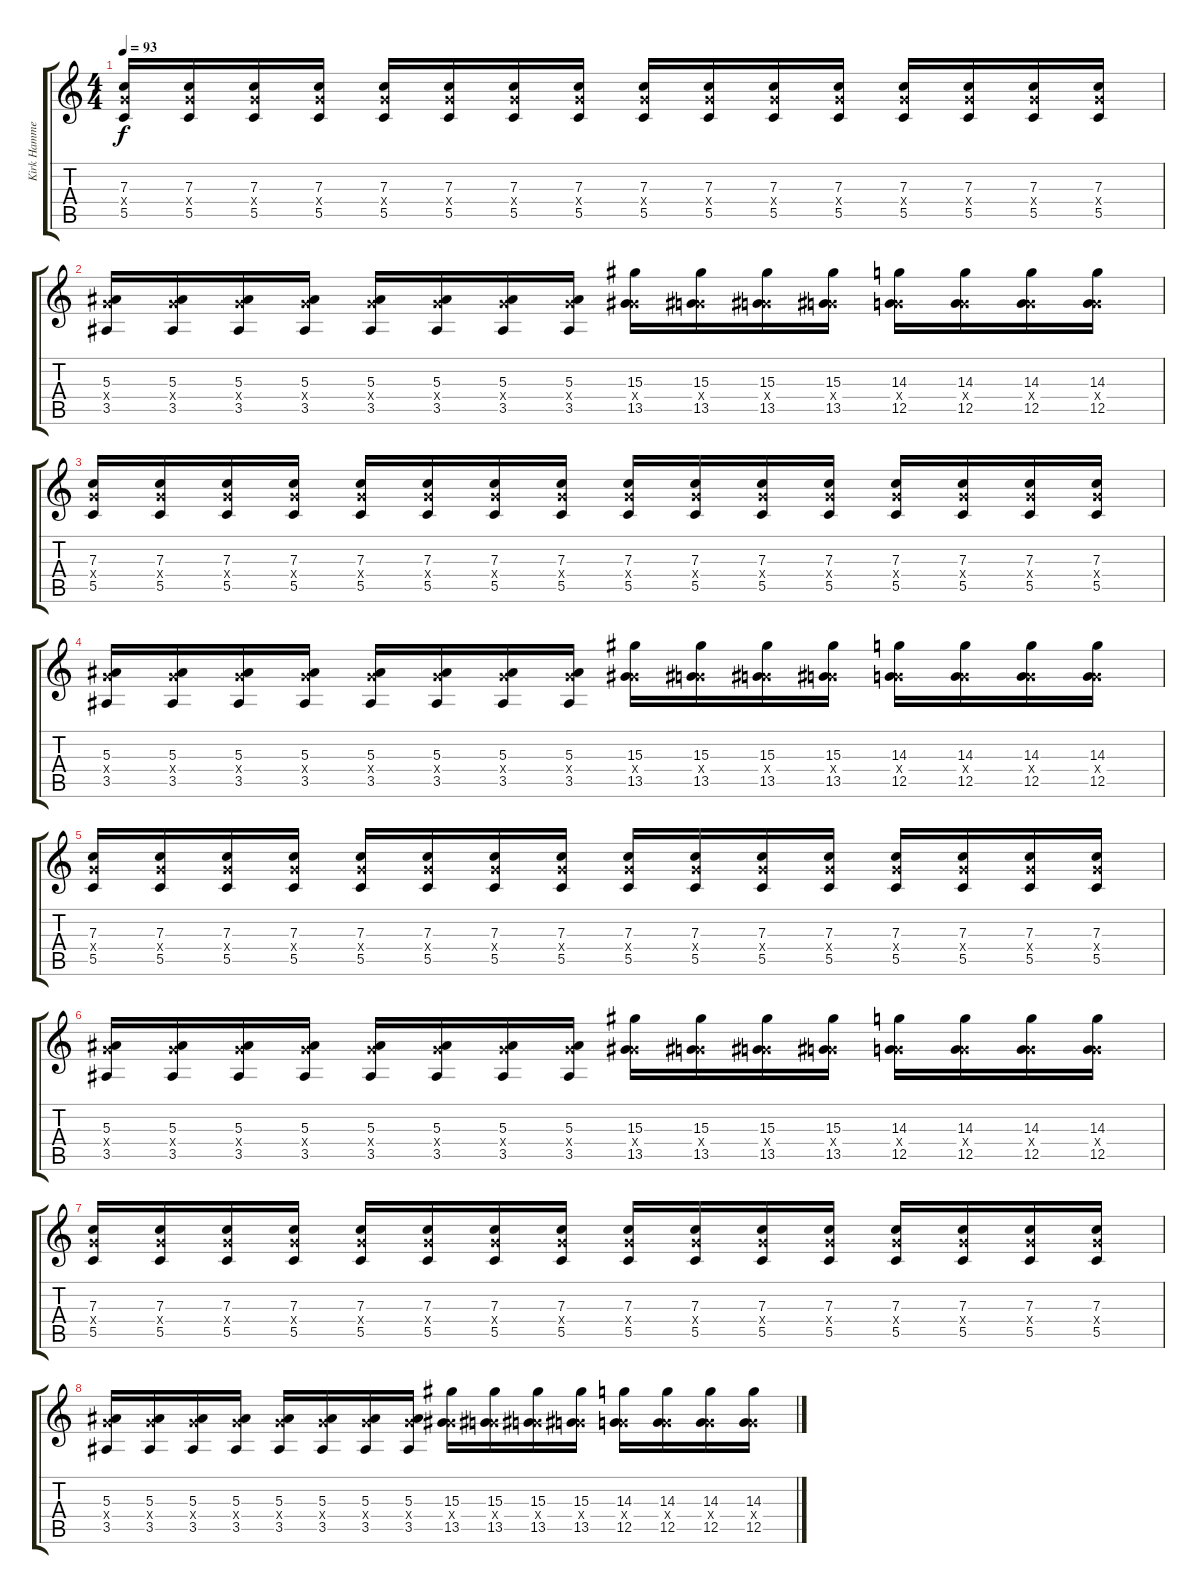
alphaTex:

\track ("Kirk Hammett" "Kirk Hamme") {instrument distortionguitar}
\staff {score tabs}
\tuning (D4 A3 F3 C3 G2 C2) {hide}
\ts (4 4)
\tempo 93
\clef g2
\ks c
(7.3 7.4{x} 5.5).16{dy f} (7.3 7.4{x} 5.5).16 (7.3 7.4{x} 5.5).16 (7.3 7.4{x} 5.5).16 (7.3 7.4{x} 5.5).16 (7.3 7.4{x} 5.5).16 (7.3 7.4{x} 5.5).16 (7.3 7.4{x} 5.5).16 (7.3 7.4{x} 5.5).16 (7.3 7.4{x} 5.5).16 (7.3 7.4{x} 5.5).16 (7.3 7.4{x} 5.5).16 (7.3 7.4{x} 5.5).16 (7.3 7.4{x} 5.5).16 (7.3 7.4{x} 5.5).16 (7.3 7.4{x} 5.5).16 |
(5.3 7.4{x} 3.5).16 (5.3 7.4{x} 3.5).16 (5.3 7.4{x} 3.5).16 (5.3 7.4{x} 3.5).16 (5.3 7.4{x} 3.5).16 (5.3 7.4{x} 3.5).16 (5.3 7.4{x} 3.5).16 (5.3 7.4{x} 3.5).16 (15.3 7.4{x} 13.5).16 (15.3 7.4{x} 13.5).16 (15.3 7.4{x} 13.5).16 (15.3 7.4{x} 13.5).16 (14.3 7.4{x} 12.5).16 (14.3 7.4{x} 12.5).16 (14.3 7.4{x} 12.5).16 (14.3 7.4{x} 12.5).16 |
(7.3 7.4{x} 5.5).16 (7.3 7.4{x} 5.5).16 (7.3 7.4{x} 5.5).16 (7.3 7.4{x} 5.5).16 (7.3 7.4{x} 5.5).16 (7.3 7.4{x} 5.5).16 (7.3 7.4{x} 5.5).16 (7.3 7.4{x} 5.5).16 (7.3 7.4{x} 5.5).16 (7.3 7.4{x} 5.5).16 (7.3 7.4{x} 5.5).16 (7.3 7.4{x} 5.5).16 (7.3 7.4{x} 5.5).16 (7.3 7.4{x} 5.5).16 (7.3 7.4{x} 5.5).16 (7.3 7.4{x} 5.5).16 |
(5.3 7.4{x} 3.5).16 (5.3 7.4{x} 3.5).16 (5.3 7.4{x} 3.5).16 (5.3 7.4{x} 3.5).16 (5.3 7.4{x} 3.5).16 (5.3 7.4{x} 3.5).16 (5.3 7.4{x} 3.5).16 (5.3 7.4{x} 3.5).16 (15.3 7.4{x} 13.5).16 (15.3 7.4{x} 13.5).16 (15.3 7.4{x} 13.5).16 (15.3 7.4{x} 13.5).16 (14.3 7.4{x} 12.5).16 (14.3 7.4{x} 12.5).16 (14.3 7.4{x} 12.5).16 (14.3 7.4{x} 12.5).16 |
(7.3 7.4{x} 5.5).16 (7.3 7.4{x} 5.5).16 (7.3 7.4{x} 5.5).16 (7.3 7.4{x} 5.5).16 (7.3 7.4{x} 5.5).16 (7.3 7.4{x} 5.5).16 (7.3 7.4{x} 5.5).16 (7.3 7.4{x} 5.5).16 (7.3 7.4{x} 5.5).16 (7.3 7.4{x} 5.5).16 (7.3 7.4{x} 5.5).16 (7.3 7.4{x} 5.5).16 (7.3 7.4{x} 5.5).16 (7.3 7.4{x} 5.5).16 (7.3 7.4{x} 5.5).16 (7.3 7.4{x} 5.5).16 |
(5.3 7.4{x} 3.5).16 (5.3 7.4{x} 3.5).16 (5.3 7.4{x} 3.5).16 (5.3 7.4{x} 3.5).16 (5.3 7.4{x} 3.5).16 (5.3 7.4{x} 3.5).16 (5.3 7.4{x} 3.5).16 (5.3 7.4{x} 3.5).16 (15.3 7.4{x} 13.5).16 (15.3 7.4{x} 13.5).16 (15.3 7.4{x} 13.5).16 (15.3 7.4{x} 13.5).16 (14.3 7.4{x} 12.5).16 (14.3 7.4{x} 12.5).16 (14.3 7.4{x} 12.5).16 (14.3 7.4{x} 12.5).16 |
(7.3 7.4{x} 5.5).16 (7.3 7.4{x} 5.5).16 (7.3 7.4{x} 5.5).16 (7.3 7.4{x} 5.5).16 (7.3 7.4{x} 5.5).16 (7.3 7.4{x} 5.5).16 (7.3 7.4{x} 5.5).16 (7.3 7.4{x} 5.5).16 (7.3 7.4{x} 5.5).16 (7.3 7.4{x} 5.5).16 (7.3 7.4{x} 5.5).16 (7.3 7.4{x} 5.5).16 (7.3 7.4{x} 5.5).16 (7.3 7.4{x} 5.5).16 (7.3 7.4{x} 5.5).16 (7.3 7.4{x} 5.5).16 |
(5.3 7.4{x} 3.5).16 (5.3 7.4{x} 3.5).16 (5.3 7.4{x} 3.5).16 (5.3 7.4{x} 3.5).16 (5.3 7.4{x} 3.5).16 (5.3 7.4{x} 3.5).16 (5.3 7.4{x} 3.5).16 (5.3 7.4{x} 3.5).16 (15.3 7.4{x} 13.5).16 (15.3 7.4{x} 13.5).16 (15.3 7.4{x} 13.5).16 (15.3 7.4{x} 13.5).16 (14.3 7.4{x} 12.5).16 (14.3 7.4{x} 12.5).16 (14.3 7.4{x} 12.5).16 (14.3 7.4{x} 12.5).16
